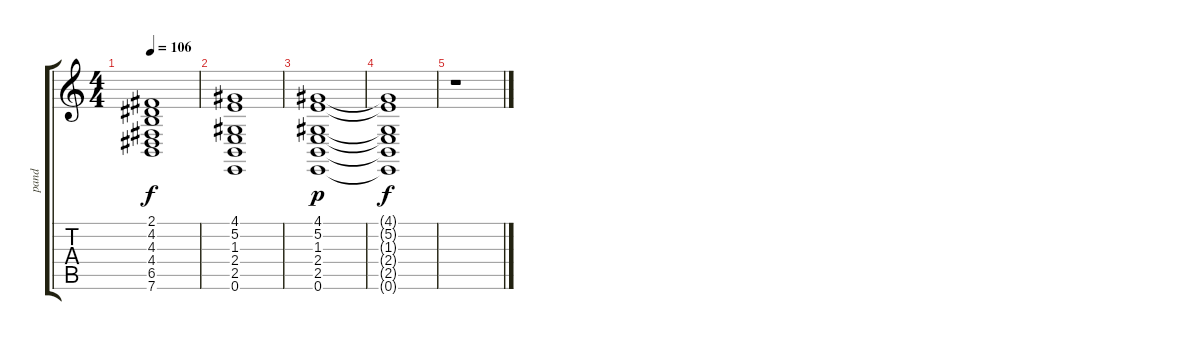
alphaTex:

\track ("pand" "pand") {instrument stringensemble1}
\staff {score tabs}
\tuning (E4 B3 G3 D3 A2 E2) {hide}
\ts (4 4)
\tempo 106
\clef g2
\ks c
(2.1 4.2 4.3 4.4 6.5 7.6).1{dy f} |
(4.1 5.2 1.3 2.4 2.5 0.6).1 |
(4.1 5.2 1.3 2.4 2.5 0.6).1{dy p} |
(4.1{t} 5.2{t} 1.3{t} 2.4{t} 2.5{t} 0.6{t}).1{dy f} |
r.1
